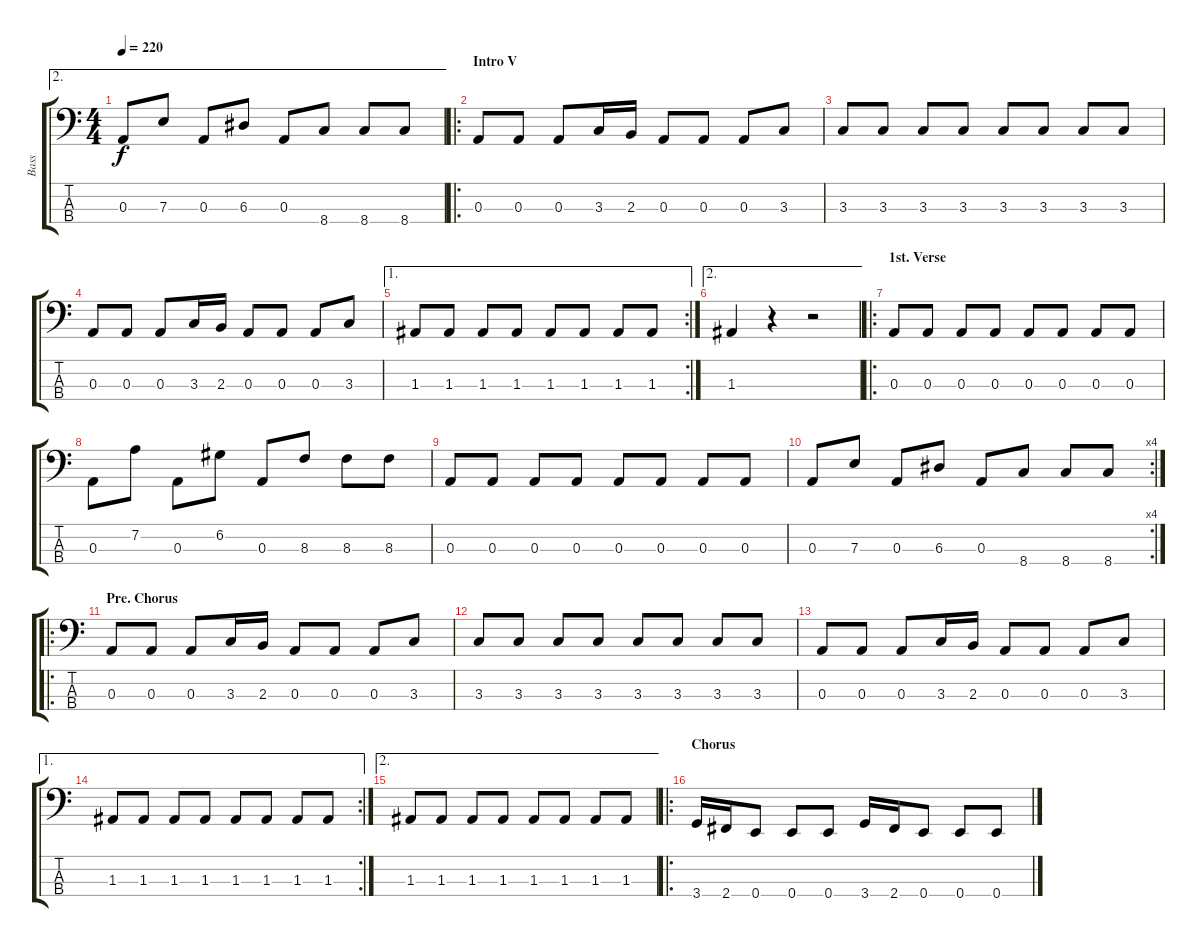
\track ("Bass" "Bass") {instrument electricbassfinger}
\staff {score tabs}
\tuning (G2 D2 A1 E1) {hide}
\ae 2
\ts (4 4)
\tempo 220
\clef f4
\ks c
0.3.8{dy f} 7.3.8 0.3.8 6.3.8 0.3.8 8.4.8 8.4.8 8.4.8 |
\ro
\section ("" "Intro V")
0.3.8 0.3.8 0.3.8 3.3.16 2.3.16 0.3.8 0.3.8 0.3.8 3.3.8 |
3.3.8 3.3.8 3.3.8 3.3.8 3.3.8 3.3.8 3.3.8 3.3.8 |
0.3.8 0.3.8 0.3.8 3.3.16 2.3.16 0.3.8 0.3.8 0.3.8 3.3.8 |
\ae 1
\rc 2
1.3.8 1.3.8 1.3.8 1.3.8 1.3.8 1.3.8 1.3.8 1.3.8 |
\ae 2
1.3.4 r.4 r.2 |
\ro
\section ("" "1st. Verse")
0.3.8 0.3.8 0.3.8 0.3.8 0.3.8 0.3.8 0.3.8 0.3.8 |
0.3.8 7.2.8 0.3.8 6.2.8 0.3.8 8.3.8 8.3.8 8.3.8 |
0.3.8 0.3.8 0.3.8 0.3.8 0.3.8 0.3.8 0.3.8 0.3.8 |
\rc 4
0.3.8 7.3.8 0.3.8 6.3.8 0.3.8 8.4.8 8.4.8 8.4.8 |
\ro
\section ("" "Pre. Chorus")
0.3.8 0.3.8 0.3.8 3.3.16 2.3.16 0.3.8 0.3.8 0.3.8 3.3.8 |
3.3.8 3.3.8 3.3.8 3.3.8 3.3.8 3.3.8 3.3.8 3.3.8 |
0.3.8 0.3.8 0.3.8 3.3.16 2.3.16 0.3.8 0.3.8 0.3.8 3.3.8 |
\ae 1
\rc 2
1.3.8 1.3.8 1.3.8 1.3.8 1.3.8 1.3.8 1.3.8 1.3.8 |
\ae 2
1.3.8 1.3.8 1.3.8 1.3.8 1.3.8 1.3.8 1.3.8 1.3.8 |
\ro
\section ("" "Chorus")
3.4.16 2.4.16 0.4.8 0.4.8 0.4.8 3.4.16 2.4.16 0.4.8 0.4.8 0.4.8
